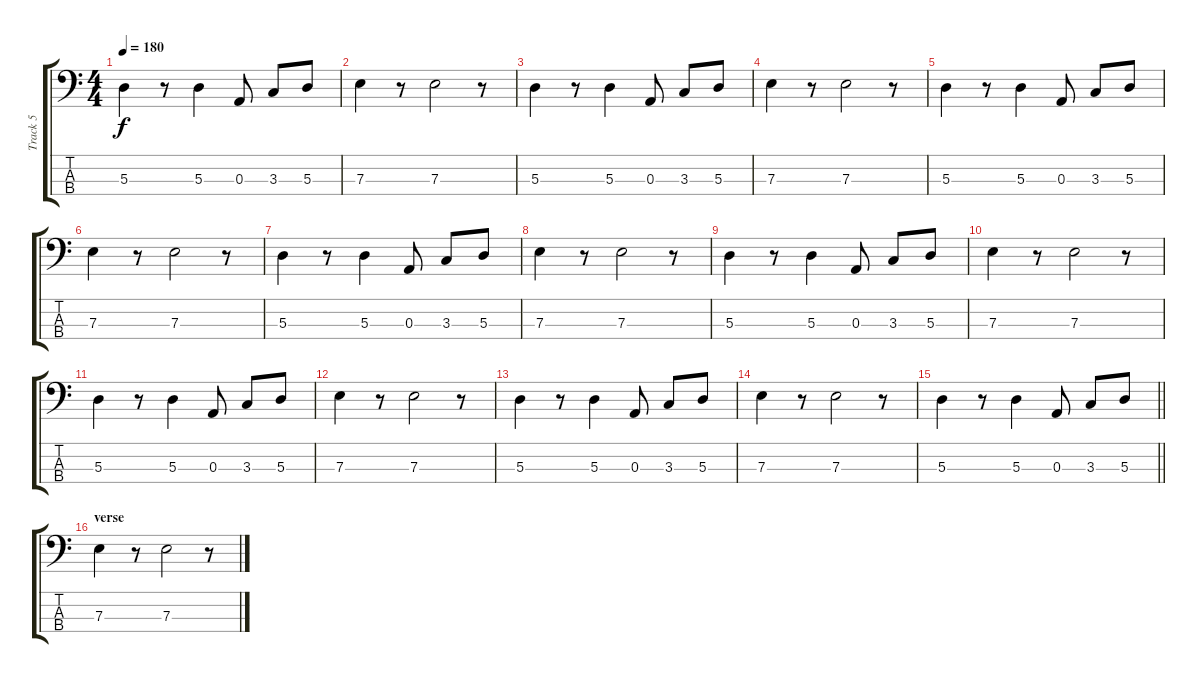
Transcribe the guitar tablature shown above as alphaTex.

\track ("Track 5" "Track 5") {instrument electricbassfinger}
\staff {score tabs}
\tuning (G2 D2 A1 E1) {hide}
\ts (4 4)
\tempo 180
\clef f4
\ks c
5.3.4{dy f} r.8 5.3.4 0.3.8 3.3.8 5.3.8 |
7.3.4 r.8 7.3.2 r.8 |
5.3.4 r.8 5.3.4 0.3.8 3.3.8 5.3.8 |
7.3.4 r.8 7.3.2 r.8 |
5.3.4 r.8 5.3.4 0.3.8 3.3.8 5.3.8 |
7.3.4 r.8 7.3.2 r.8 |
5.3.4 r.8 5.3.4 0.3.8 3.3.8 5.3.8 |
7.3.4 r.8 7.3.2 r.8 |
5.3.4 r.8 5.3.4 0.3.8 3.3.8 5.3.8 |
7.3.4 r.8 7.3.2 r.8 |
5.3.4 r.8 5.3.4 0.3.8 3.3.8 5.3.8 |
7.3.4 r.8 7.3.2 r.8 |
5.3.4 r.8 5.3.4 0.3.8 3.3.8 5.3.8 |
7.3.4 r.8 7.3.2 r.8 |
\barLineRight lightlight
5.3.4 r.8 5.3.4 0.3.8 3.3.8 5.3.8 |
\section ("" "verse")
7.3.4 r.8 7.3.2 r.8
